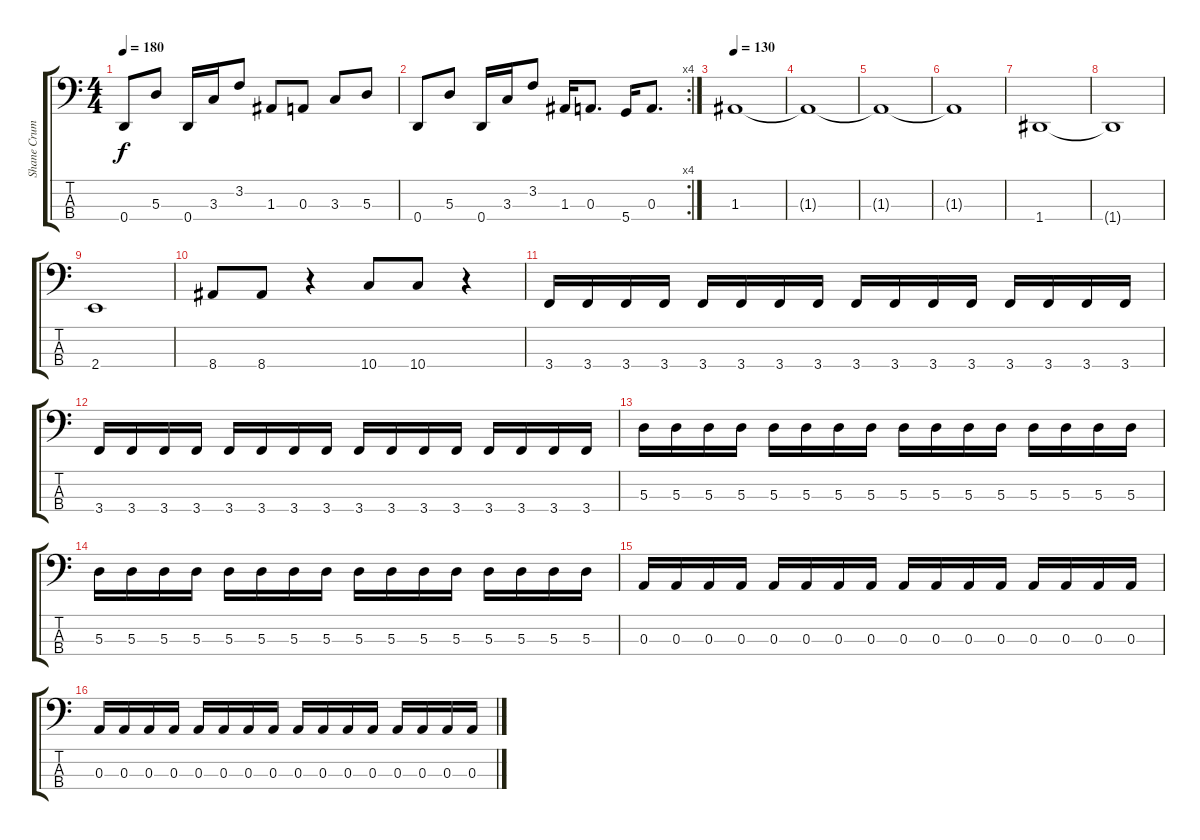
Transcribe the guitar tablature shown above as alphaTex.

\track ("Shane Crump" "Shane Crum") {instrument electricbassfinger}
\staff {score tabs}
\tuning (G2 D2 A1 D1) {hide}
\ts (4 4)
\tempo 180
\clef f4
\ks c
0.4.8{dy f} 5.3.8 0.4.16 3.3.16 3.2.8 1.3.8 0.3.8 3.3.8 5.3.8 |
\rc 4
0.4.8 5.3.8 0.4.16 3.3.16 3.2.8 1.3.16 0.3.8{d} 5.4.16 0.3.8{d} |
\tempo 130
1.3.1 |
1.3{t}.1 |
1.3{t}.1 |
1.3{t}.1 |
1.4.1 |
1.4{t}.1 |
2.4.1 |
8.4.8 8.4.8 r.4 10.4.8 10.4.8 r.4 |
3.4.16 3.4.16 3.4.16 3.4.16 3.4.16 3.4.16 3.4.16 3.4.16 3.4.16 3.4.16 3.4.16 3.4.16 3.4.16 3.4.16 3.4.16 3.4.16 |
3.4.16 3.4.16 3.4.16 3.4.16 3.4.16 3.4.16 3.4.16 3.4.16 3.4.16 3.4.16 3.4.16 3.4.16 3.4.16 3.4.16 3.4.16 3.4.16 |
5.3.16 5.3.16 5.3.16 5.3.16 5.3.16 5.3.16 5.3.16 5.3.16 5.3.16 5.3.16 5.3.16 5.3.16 5.3.16 5.3.16 5.3.16 5.3.16 |
5.3.16 5.3.16 5.3.16 5.3.16 5.3.16 5.3.16 5.3.16 5.3.16 5.3.16 5.3.16 5.3.16 5.3.16 5.3.16 5.3.16 5.3.16 5.3.16 |
0.3.16 0.3.16 0.3.16 0.3.16 0.3.16 0.3.16 0.3.16 0.3.16 0.3.16 0.3.16 0.3.16 0.3.16 0.3.16 0.3.16 0.3.16 0.3.16 |
0.3.16 0.3.16 0.3.16 0.3.16 0.3.16 0.3.16 0.3.16 0.3.16 0.3.16 0.3.16 0.3.16 0.3.16 0.3.16 0.3.16 0.3.16 0.3.16
